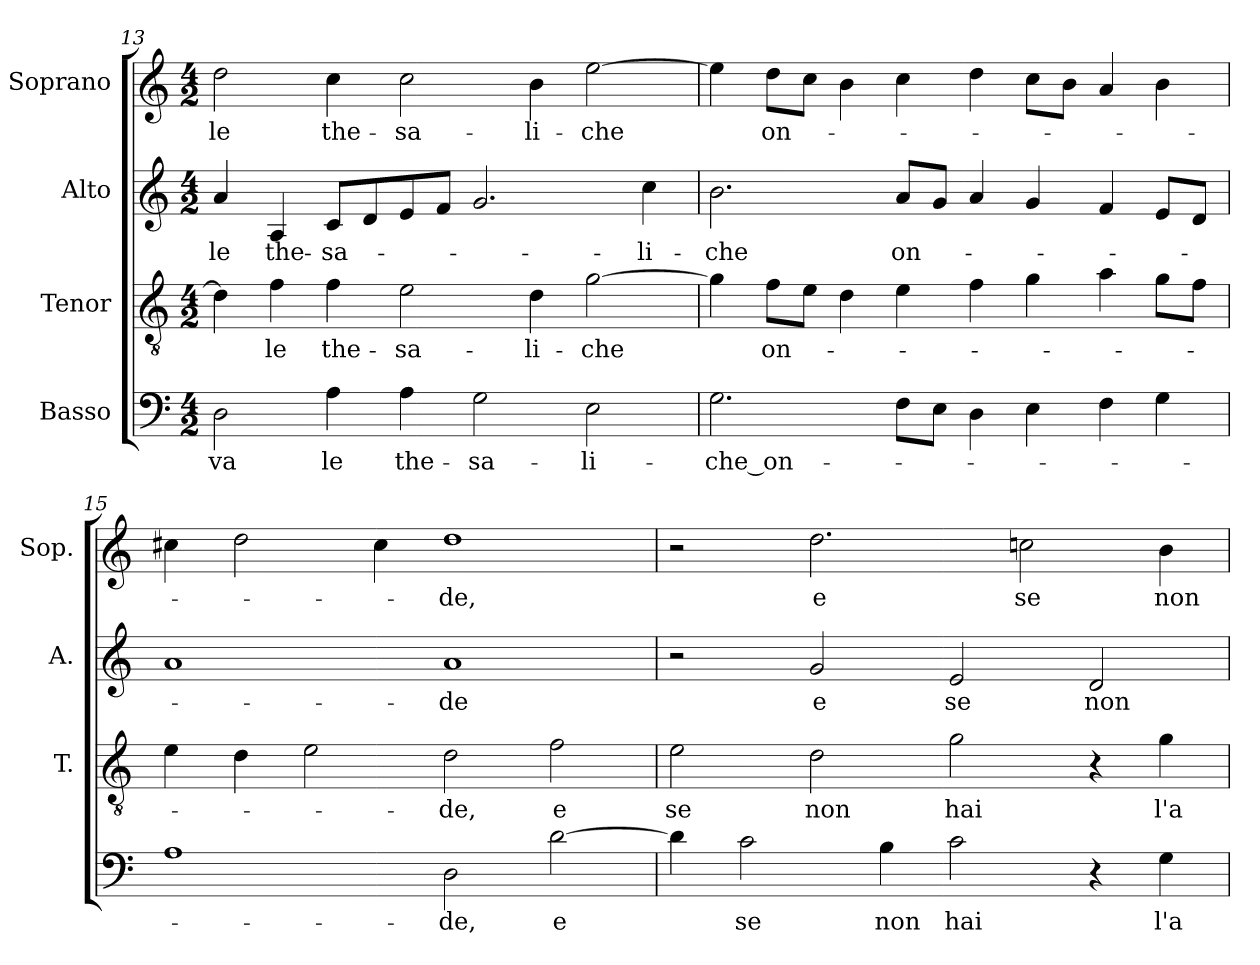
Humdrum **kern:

**kern	**text	**kern	**text	**kern	**text	**kern	**text
*part4	*part4	*part3	*part3	*part2	*part2	*part1	*part1
*staff4	*staff4	*staff3	*staff3	*staff2	*staff2	*staff1	*staff1
*I"Basso	*	*I"Tenor	*	*I"Alto	*	*I"Soprano	*
*	*	*I'T.	*	*I'A.	*	*I'Sop.	*
*clefF4	*	*clefGv2	*	*clefG2	*	*clefG2	*
*	*	*ITrd7c12	*	*	*	*	*
*k[]	*	*k[]	*	*k[]	*	*k[]	*
*C:	*	*C:	*	*C:	*	*C:	*
*M4/2	*	*M4/2	*	*M4/2	*	*M4/2	*
=13	=13	=13	=13	=13	=13	=13	=13
!	!LO:LY:b:color=#000000	!	!	!	!	!	!
!	!	!	!	!	!LO:LY:b:color=#000000	!	!
!	!	!	!	!	!	!	!LO:LY:b:color=#000000
2Di\	-va	4Di\]	.	4ai/	le	2ddi\	le
!	!	!	!LO:LY:b:color=#000000	!	!	!	!
!	!	!	!	!	!LO:LY:b:color=#000000	!	!
.	.	4Fi\	le	4Ai/	the-	.	.
!	!LO:LY:b:color=#000000	!	!	!	!	!	!
!	!	!	!LO:LY:b:color=#000000	!	!	!	!
!	!	!	!	!	!LO:LY:b:color=#000000	!	!
!	!	!	!	!	!	!	!LO:LY:b:color=#000000
4Ai\	le	4Fi\	the-	8ci/L	-sa-	4cci\	the-
.	.	.	.	8di/	.	.	.
!	!LO:LY:b:color=#000000	!	!	!	!	!	!
!	!	!	!LO:LY:b:color=#000000	!	!	!	!
!	!	!	!	!	!	!	!LO:LY:b:color=#000000
4Ai\	the-	2Ei\	-sa-	8ei/	.	2cci\	-sa-
.	.	.	.	8fi/J	.	.	.
!	!LO:LY:b:color=#000000	!	!	!	!	!	!
2Gi\	-sa-	.	.	2.gi/	.	.	.
!	!	!	!LO:LY:b:color=#000000	!	!	!	!
!	!	!	!	!	!	!	!LO:LY:b:color=#000000
.	.	4Di\	-li-	.	.	4bi\	-li-
!	!LO:LY:b:color=#000000	!	!	!	!	!	!
!	!	!	!LO:LY:b:color=#000000	!	!	!	!
!	!	!	!	!	!	!	!LO:LY:b:color=#000000
2Ei\	-li-	[>2Gi\	-che	.	.	[>2eei\	-che
!	!	!	!	!	!LO:LY:b:color=#000000	!	!
.	.	.	.	4cci\	-li-	.	.
=14	=14	=14	=14	=14	=14	=14	=14
!	!LO:LY:b:color=#000000	!	!	!	!	!	!
!	!	!	!	!	!LO:LY:b:color=#000000	!	!
2.Gi\	-che_on-	4Gi\]	.	2.bi\	-che	4eei\]	.
!	!	!	!LO:LY:b:color=#000000	!	!	!	!
!	!	!	!	!	!	!	!LO:LY:b:color=#000000
.	.	8Fi\L	on-	.	.	8ddi\L	on-
.	.	8Ei\J	.	.	.	8cci\J	.
.	.	4Di\	.	.	.	4bi\	.
!	!	!	!	!	!LO:LY:b:color=#000000	!	!
8Fi\L	.	4Ei\	.	8ai/L	on-	4cci\	.
8Ei\J	.	.	.	8gi/J	.	.	.
4Di\	.	4Fi\	.	4ai/	.	4ddi\	.
4Ei\	.	4Gi\	.	4gi/	.	8cci\L	.
.	.	.	.	.	.	8bi\J	.
4Fi\	.	4Ai\	.	4fi/	.	4ai/	.
4Gi\	.	8Gi\L	.	8ei/L	.	4bi\	.
.	.	8Fi\J	.	8di/J	.	.	.
=15	=15	=15	=15	=15	=15	=15	=15
1Ai	.	4Ei\	.	1ai	.	4cc#Xi\	.
.	.	4Di\	.	.	.	2ddi\	.
.	.	2Ei\	.	.	.	.	.
.	.	.	.	.	.	4cc#i\	.
!	!LO:LY:b:color=#000000	!	!	!	!	!	!
!	!	!	!LO:LY:b:color=#000000	!	!	!	!
!	!	!	!	!	!LO:LY:b:color=#000000	!	!
!	!	!	!	!	!	!	!LO:LY:b:color=#000000
2Di\	-de,	2Di\	-de,	1ai	-de	1ddi	-de,
!	!LO:LY:b:color=#000000	!	!	!	!	!	!
!	!	!	!LO:LY:b:color=#000000	!	!	!	!
[>2di\	e	2Fi\	e	.	.	.	.
!!LO:LB:g=z
=16	=16	=16	=16	=16	=16	=16	=16
!	!	!	!LO:LY:b:color=#000000	!	!	!	!
4di\]	.	2Ei\	se	2r	.	2r	.
!	!LO:LY:b:color=#000000	!	!	!	!	!	!
2ci\	se	.	.	.	.	.	.
!	!	!	!LO:LY:b:color=#000000	!	!	!	!
!	!	!	!	!	!LO:LY:b:color=#000000	!	!
!	!	!	!	!	!	!	!LO:LY:b:color=#000000
.	.	2Di\	non	2gi/	e	2.ddi\	e
!	!LO:LY:b:color=#000000	!	!	!	!	!	!
4Bi\	non	.	.	.	.	.	.
!	!LO:LY:b:color=#000000	!	!	!	!	!	!
!	!	!	!LO:LY:b:color=#000000	!	!	!	!
!	!	!	!	!	!LO:LY:b:color=#000000	!	!
2ci\	hai	2Gi\	hai	2ei/	se	.	.
!	!	!	!	!	!	!	!LO:LY:b:color=#000000
.	.	.	.	.	.	2ccni\	se
!	!	!	!	!	!LO:LY:b:color=#000000	!	!
4r	.	4r	.	2di/	non	.	.
!	!LO:LY:b:color=#000000	!	!	!	!	!	!
!	!	!	!LO:LY:b:color=#000000	!	!	!	!
!	!	!	!	!	!	!	!LO:LY:b:color=#000000
4Gi\	l'a-	4Gi\	l'a-	.	.	4bi\	non
=	=	=	=	=	=	=	=
*-	*-	*-	*-	*-	*-	*-	*-
